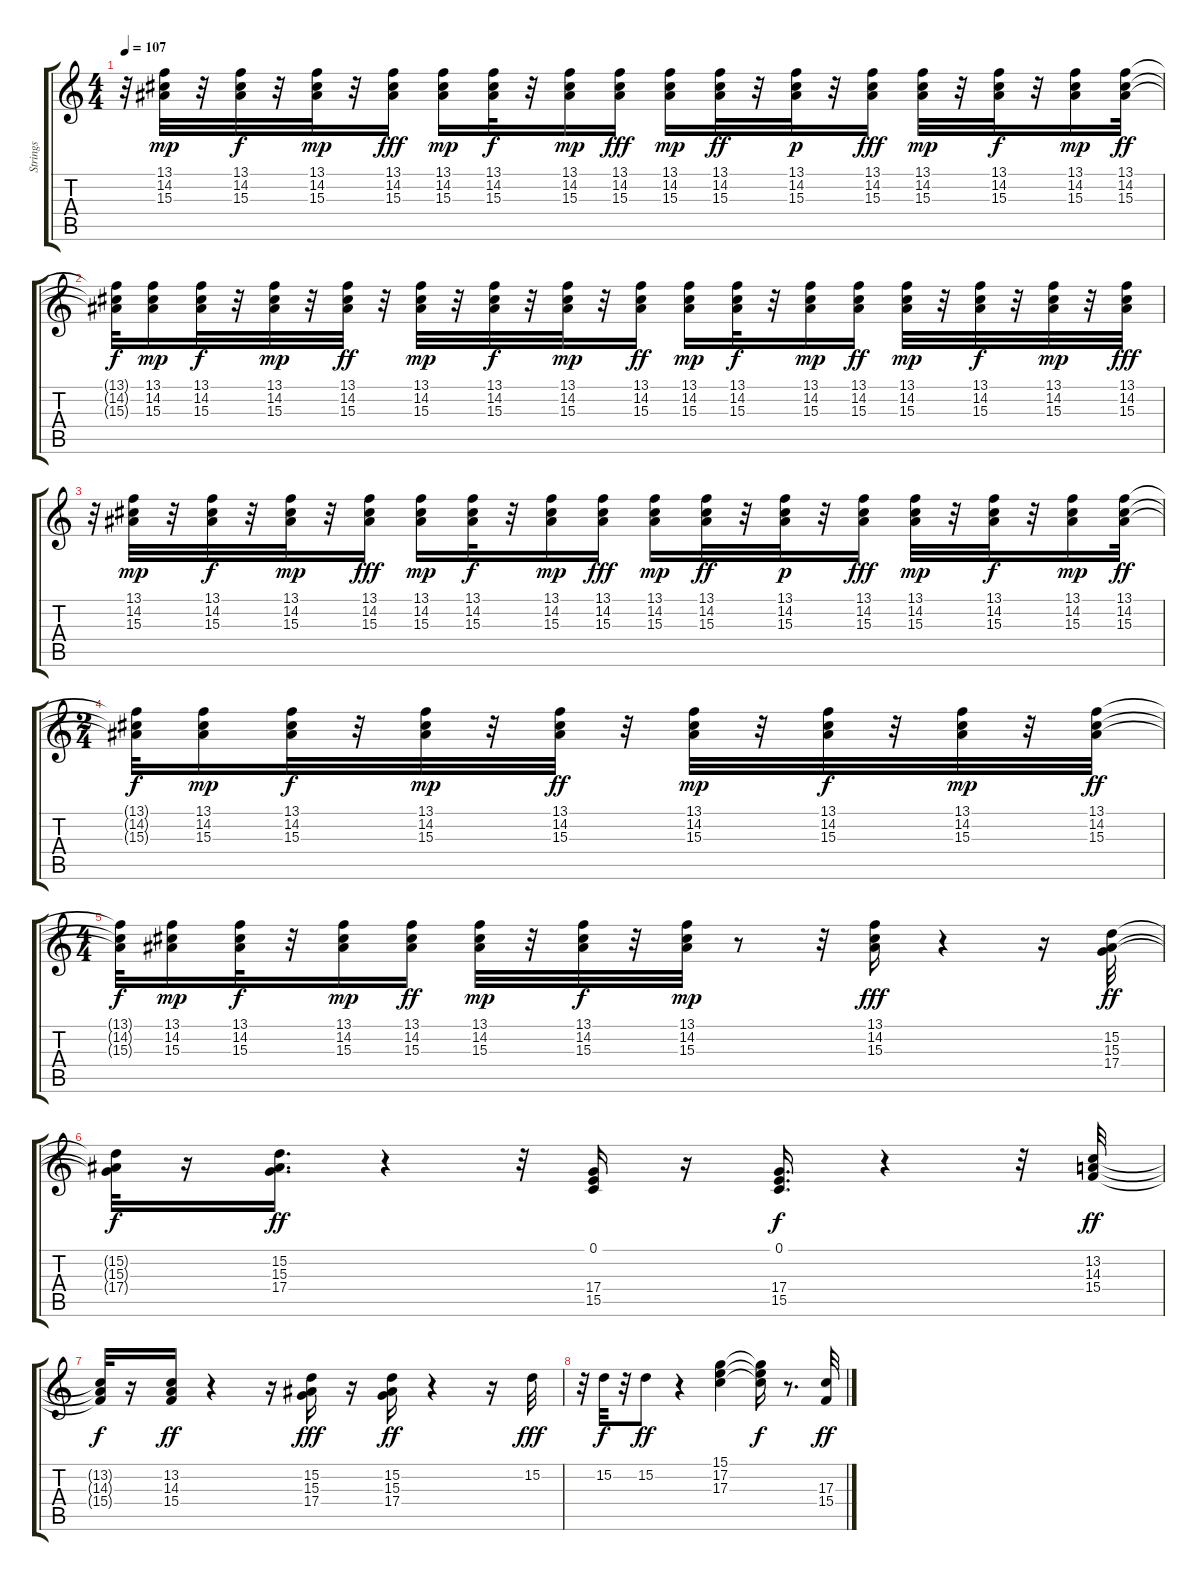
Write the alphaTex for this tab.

\track ("Strings" "Strings") {instrument stringensemble1}
\staff {score tabs}
\tuning (E4 B3 G3 D3 A2 E2) {hide}
\ts (4 4)
\tempo 107
\clef g2
\ks c
r.32{dy fff} (13.1 14.2 15.3).32{dy mp} r.32 (13.1 14.2 15.3).32{dy f} r.32 (13.1 14.2 15.3).32{dy mp} r.32 (13.1 14.2 15.3).16{dy fff} (13.1 14.2 15.3).16{dy mp} (13.1 14.2 15.3).32{dy f} r.32 (13.1 14.2 15.3).16{dy mp} (13.1 14.2 15.3).16{dy fff} (13.1 14.2 15.3).16{dy mp} (13.1 14.2 15.3).32{dy ff} r.32 (13.1 14.2 15.3).32{dy p} r.32 (13.1 14.2 15.3).16{dy fff} (13.1 14.2 15.3).32{dy mp} r.32 (13.1 14.2 15.3).32{dy f} r.32 (13.1 14.2 15.3).16{dy mp} (13.1 14.2 15.3).32{dy ff} |
(13.1{t} 14.2{t} 15.3{t}).32{dy f} (13.1 14.2 15.3).16{dy mp} (13.1 14.2 15.3).32{dy f} r.32 (13.1 14.2 15.3).32{dy mp} r.32 (13.1 14.2 15.3).32{dy ff} r.32 (13.1 14.2 15.3).32{dy mp} r.32 (13.1 14.2 15.3).32{dy f} r.32 (13.1 14.2 15.3).32{dy mp} r.32 (13.1 14.2 15.3).16{dy ff} (13.1 14.2 15.3).16{dy mp} (13.1 14.2 15.3).32{dy f} r.32 (13.1 14.2 15.3).16{dy mp} (13.1 14.2 15.3).16{dy ff} (13.1 14.2 15.3).32{dy mp} r.32 (13.1 14.2 15.3).32{dy f} r.32 (13.1 14.2 15.3).32{dy mp} r.32 (13.1 14.2 15.3).32{dy fff} |
r.32 (13.1 14.2 15.3).32{dy mp} r.32 (13.1 14.2 15.3).32{dy f} r.32 (13.1 14.2 15.3).32{dy mp} r.32 (13.1 14.2 15.3).16{dy fff} (13.1 14.2 15.3).16{dy mp} (13.1 14.2 15.3).32{dy f} r.32 (13.1 14.2 15.3).16{dy mp} (13.1 14.2 15.3).16{dy fff} (13.1 14.2 15.3).16{dy mp} (13.1 14.2 15.3).32{dy ff} r.32 (13.1 14.2 15.3).32{dy p} r.32 (13.1 14.2 15.3).16{dy fff} (13.1 14.2 15.3).32{dy mp} r.32 (13.1 14.2 15.3).32{dy f} r.32 (13.1 14.2 15.3).16{dy mp} (13.1 14.2 15.3).32{dy ff} |
\ts (2 4)
(13.1{t} 14.2{t} 15.3{t}).32{dy f} (13.1 14.2 15.3).16{dy mp} (13.1 14.2 15.3).32{dy f} r.32 (13.1 14.2 15.3).32{dy mp} r.32 (13.1 14.2 15.3).32{dy ff} r.32 (13.1 14.2 15.3).32{dy mp} r.32 (13.1 14.2 15.3).32{dy f} r.32 (13.1 14.2 15.3).32{dy mp} r.32 (13.1 14.2 15.3).32{dy ff} |
\ts (4 4)
(13.1{t} 14.2{t} 15.3{t}).32{dy f} (13.1 14.2 15.3).16{dy mp} (13.1 14.2 15.3).32{dy f} r.32 (13.1 14.2 15.3).16{dy mp} (13.1 14.2 15.3).16{dy ff} (13.1 14.2 15.3).32{dy mp} r.32 (13.1 14.2 15.3).32{dy f} r.32 (13.1 14.2 15.3).32{dy mp} r.8 r.32 (13.1 14.2 15.3).16{dy fff} r.4 r.16 (15.2 15.3 17.4).32{dy ff} |
(15.2{t} 15.3{t} 17.4{t}).32{dy f} r.16 (15.2 15.3 17.4).16{d dy ff} r.4 r.32 (0.1 17.4 15.5).16 r.16 (0.1 17.4 15.5).16{d dy f} r.4 r.32 (13.2 14.3 15.4).32{dy ff} |
(13.2{t} 14.3{t} 15.4{t}).32{dy f} r.16 (13.2 14.3 15.4).16{dy ff} r.4 r.16 (15.2 15.3 17.4).16{dy fff} r.16 (15.2 15.3 17.4).16{dy ff} r.4 r.16 15.2.32{dy fff} |
r.32 15.2.32{dy f} r.32 15.2.8{dy ff} r.4 (15.1 17.2 17.3).4 (15.1{t} 17.2{t} 17.3{t}).16{dy f} r.8{d} (17.3 15.4).32{dy ff}
